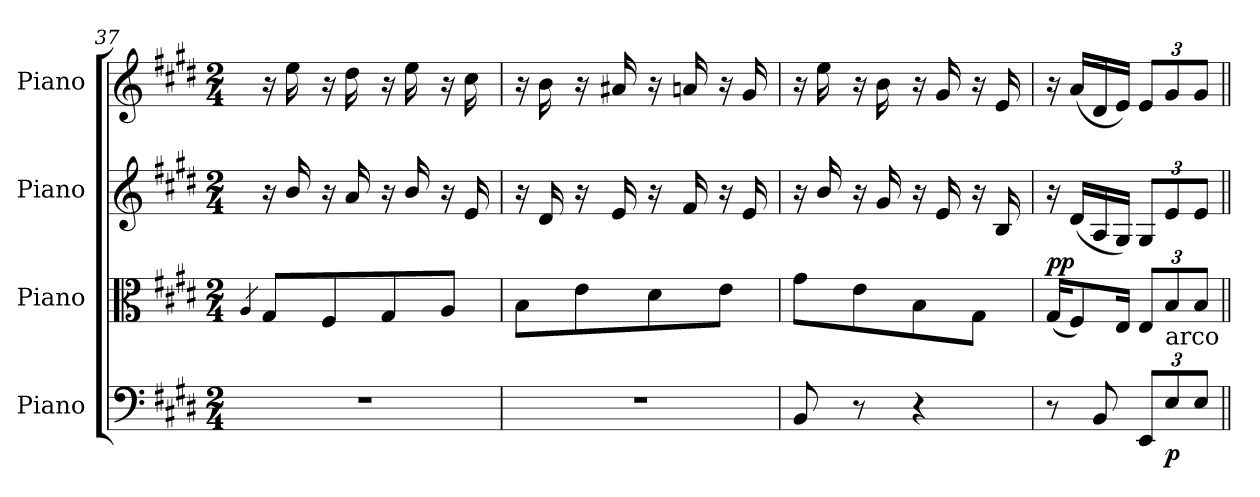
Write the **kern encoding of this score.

**kern	**dynam	**kern	**dynam	**kern	**kern
*part4	*part4	*part3	*part3	*part2	*part1
*staff4	*staff4	*staff3	*staff3	*staff2	*staff1
*I"Piano	*	*I"Piano	*	*I"Piano	*I"Piano
*I'Pno	*	*I'Pno	*	*I'Pno	*I'Pno
!!LO:PB:g=z
*clefF4	*	*clefC3	*	*clefG2	*clefG2
*k[f#c#g#d#]	*	*k[f#c#g#d#]	*	*k[f#c#g#d#]	*k[f#c#g#d#]
*M2/4	*	*M2/4	*	*M2/4	*M2/4
=37	=37	=37	=37	=37	=37
.	.	4qA/	.	.	.
2r	.	8G#/L	.	16r	16r
.	.	.	.	16b/	16ee\
.	.	8F#/	.	16r	16r
.	.	.	.	16a/	16dd#\
.	.	8G#/	.	16r	16r
.	.	.	.	16b/	16ee\
.	.	8A/J	.	16r	16r
.	.	.	.	16e/	16cc#\
=38	=38	=38	=38	=38	=38
2r	.	8B\L	.	16r	16r
.	.	.	.	16d#/	16b\
.	.	8e\	.	16r	16r
.	.	.	.	16e/	16a#X/
.	.	8d#\	.	16r	16r
.	.	.	.	16f#/	16an/
.	.	8e\J	.	16r	16r
.	.	.	.	16e/	16g#/
=39	=39	=39	=39	=39	=39
8BB/	.	8g#\L	.	16r	16r
.	.	.	.	16b/	16ee\
8r	.	8e\	.	16r	16r
.	.	.	.	16g#/	16b\
4r	.	8B\	.	16r	16r
.	.	.	.	16e/	16g#/
.	.	8G#\J	.	16r	16r
.	.	.	.	16B/	16e/
=40	=40	=40	=40	=40	=40
!	!	!	!LO:DY:a	!	!
!	!	!	!LO:DY:n=1:a	!	!
8r	.	(16G#/KL	p p	16r	16r
.	.	8F#/)	.	(16d#/LL	(16a/LL
8BB/	.	.	.	16A/	16d#/
.	.	16E/Jk	.	16G#/JJ)	16e/JJ)
*Xbrackettup	*	*Xbrackettup	*	*Xbrackettup	*Xbrackettup
12EE/L	.	12E/L	.	12G#/L	12e/L
!LO:TX:a:t=arco	!	!	!	!	!
!	!LO:DY:b	!	!	!	!
12E/	p	12B/	.	12e/	12g#/
12E/J	.	12B/J	.	12e/J	12g#/J
=||	=||	=||	=||	=||	=||
*-	*-	*-	*-	*-	*-
